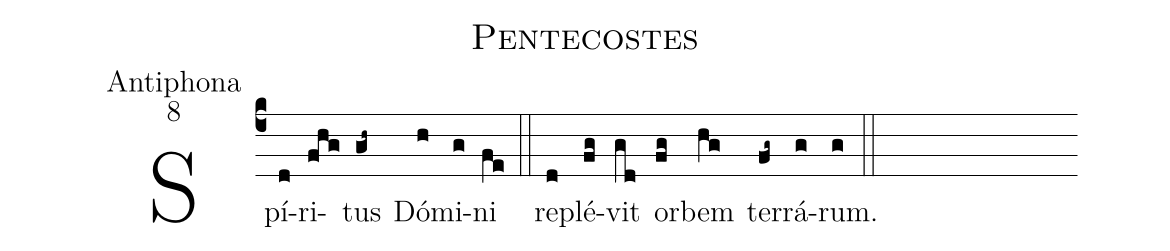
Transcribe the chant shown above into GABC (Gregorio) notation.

name:Pentecostes;
office-part:Antiphona;
mode:8;
%%
(c4) Spí(d)ri(fhg)tus(gh~) Dó(h)mi(g)ni(fe) (::) re(d)plé(fg)vit(gd) or(fg)bem(hg) ter(fg~)rá(g)rum.(g) (::)
